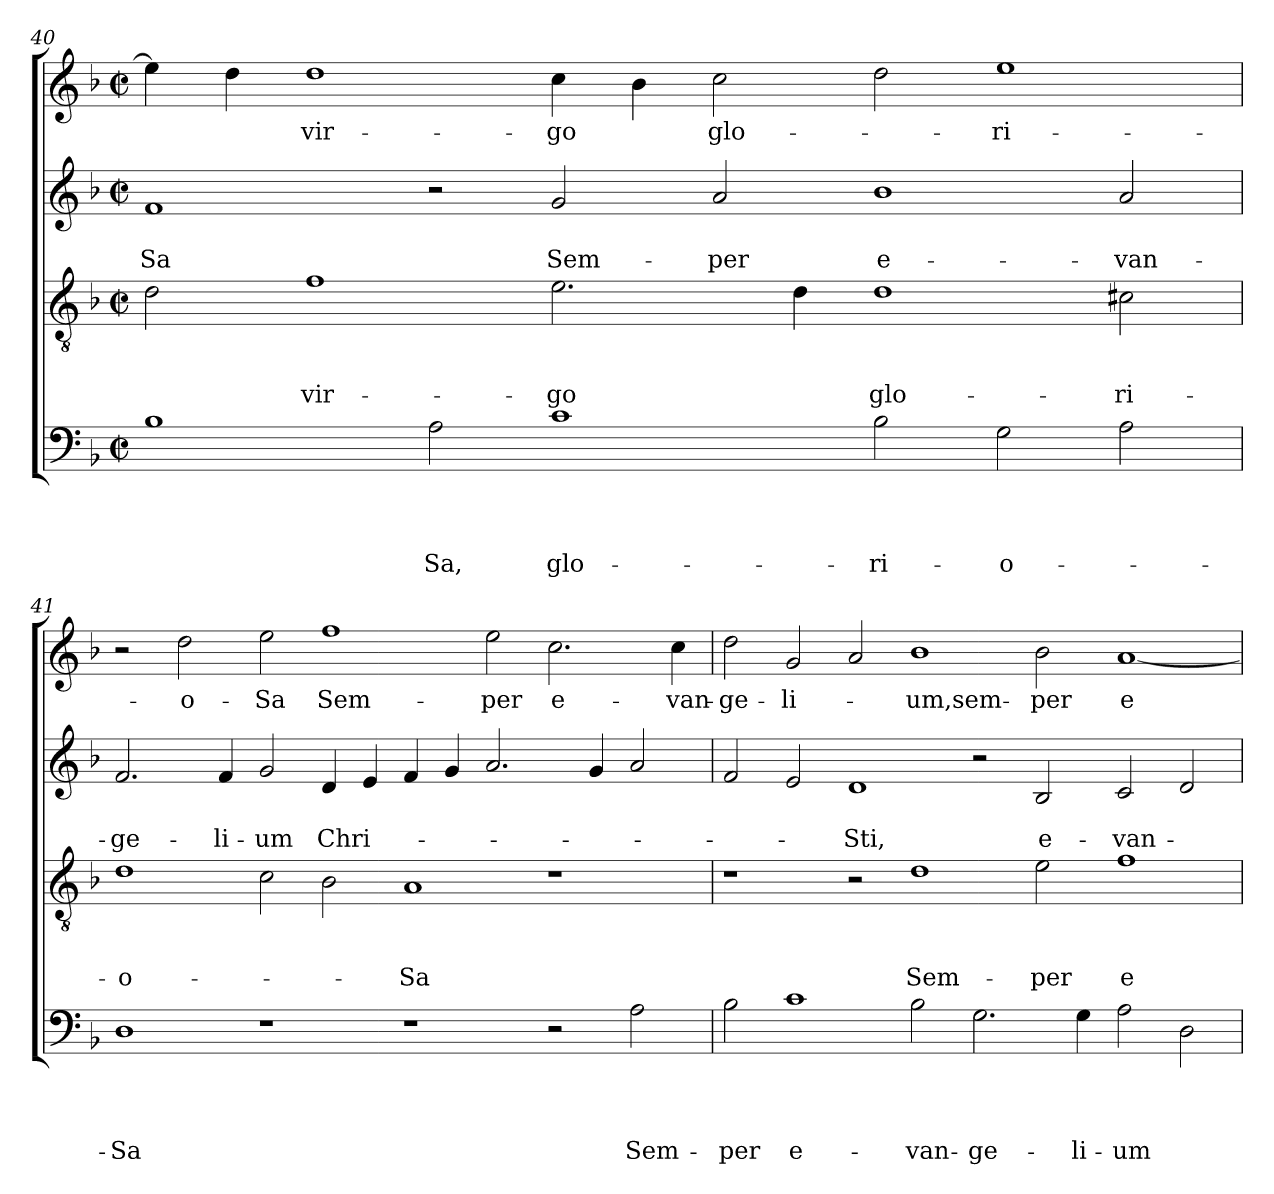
**kern	**text	**text	**text	**text	**kern	**text	**text	**text	**kern	**text	**text	**kern	**text
*part4	*part4	*part4	*part4	*part4	*part3	*part3	*part3	*part3	*part2	*part2	*part2	*part1	*part1
*staff4	*staff4	*staff4	*staff4	*staff4	*staff3	*staff3	*staff3	*staff3	*staff2	*staff2	*staff2	*staff1	*staff1
*clefF4	*	*	*	*	*clefGv2	*	*	*	*clefG2	*	*	*clefG2	*
*k[b-]	*	*	*	*	*k[b-]	*	*	*	*k[b-]	*	*	*k[b-]	*
*F:	*	*	*	*	*F:	*	*	*	*F:	*	*	*F:	*
*M2/2	*	*	*	*	*M2/2	*	*	*	*M2/2	*	*	*M2/2	*
*met(c|)	*	*	*	*	*met(c|)	*	*	*	*met(c|)	*	*	*met(c|)	*
=40	=40	=40	=40	=40	=40	=40	=40	=40	=40	=40	=40	=40	=40
!	!	!	!	!	!	!	!	!	!	!	!LO:LY:b	!	!
1B-	.	.	.	.	2d\	.	.	.	1f	.	-Sa	4ee\]	.
.	.	.	.	.	.	.	.	.	.	.	.	4dd\	.
!	!	!	!	!	!	!	!	!LO:LY:b	!	!	!	!	!LO:LY:b
.	.	.	.	.	1f	.	.	vir-	.	.	.	1dd	vir-
!	!	!	!	!LO:LY:b	!	!	!	!	!	!	!	!	!
2A\	.	.	.	-Sa,	.	.	.	.	2r	.	.	.	.
!	!	!	!	!LO:LY:b	!	!	!	!LO:LY:b	!	!	!LO:LY:b	!	!LO:LY:b
1c	.	.	.	glo-	2.e\	.	.	-go	2g/	.	Sem-	4cc\	-go
.	.	.	.	.	.	.	.	.	.	.	.	4b-\	.
!	!	!	!	!	!	!	!	!	!	!	!LO:LY:b	!	!LO:LY:b
.	.	.	.	.	.	.	.	.	2a/	.	-per	2cc\	glo-
.	.	.	.	.	4d\	.	.	.	.	.	.	.	.
!	!	!	!	!LO:LY:b	!	!	!	!LO:LY:b	!	!	!LO:LY:b	!	!
2B-\	.	.	.	-ri-	1d	.	.	glo-	1b-	.	e-	2dd\	.
!	!	!	!	!LO:LY:b	!	!	!	!	!	!	!	!	!LO:LY:b
2G\	.	.	.	-o-	.	.	.	.	.	.	.	1ee	-ri-
!	!	!	!	!	!	!	!	!LO:LY:b	!	!	!LO:LY:b	!	!
2A\	.	.	.	.	2c#\	.	.	-ri-	2a/	.	-van-	.	.
=41	=41	=41	=41	=41	=41	=41	=41	=41	=41	=41	=41	=41	=41
!	!	!	!	!LO:LY:b	!	!	!	!LO:LY:b	!	!	!LO:LY:b	!	!
1D	.	.	.	-Sa	1d	.	.	-o-	2.f/	.	-ge-	2r	.
!	!	!	!	!	!	!	!	!	!	!	!	!	!LO:LY:b
.	.	.	.	.	.	.	.	.	.	.	.	2dd\	-o-
!	!	!	!	!	!	!	!	!	!	!	!LO:LY:b	!	!
.	.	.	.	.	.	.	.	.	4f/	.	-li-	.	.
!	!	!	!	!	!	!	!	!	!	!	!LO:LY:b	!	!LO:LY:b
1r	.	.	.	.	2c\	.	.	.	2g/	.	-um	2ee\	-Sa
!	!	!	!	!	!	!	!	!	!	!	!LO:LY:b	!	!LO:LY:b
.	.	.	.	.	2B-\	.	.	.	4d/	.	Chri-	1ff	Sem-
.	.	.	.	.	.	.	.	.	4e/	.	.	.	.
!	!	!	!	!	!	!	!	!LO:LY:b	!	!	!	!	!
1r	.	.	.	.	1A	.	.	-Sa	4f/	.	.	.	.
.	.	.	.	.	.	.	.	.	4g/	.	.	.	.
!	!	!	!	!	!	!	!	!	!	!	!	!	!LO:LY:b
.	.	.	.	.	.	.	.	.	2.a/	.	.	2ee\	-per
!	!	!	!	!	!	!	!	!	!	!	!	!	!LO:LY:b:rj
2r	.	.	.	.	1r	.	.	.	.	.	.	2.cc\	e-
.	.	.	.	.	.	.	.	.	4g/	.	.	.	.
!	!	!	!	!LO:LY:b	!	!	!	!	!	!	!	!	!
2A\	.	.	.	Sem-	.	.	.	.	2a/	.	.	.	.
!	!	!	!	!	!	!	!	!	!	!	!	!	!LO:LY:b
.	.	.	.	.	.	.	.	.	.	.	.	4cc\	-van-
!!LO:LB:g=z
=42	=42	=42	=42	=42	=42	=42	=42	=42	=42	=42	=42	=42	=42
!	!	!	!	!LO:LY:b	!	!	!	!	!	!	!	!	!LO:LY:b
2B-\	.	.	.	-per	1r	.	.	.	2f/	.	.	2dd\	-ge-
!	!	!	!	!LO:LY:b	!	!	!	!	!	!	!	!	!LO:LY:b
1c	.	.	.	e-	.	.	.	.	2e/	.	.	2g/	-li-
!	!	!	!	!	!	!	!	!	!	!	!LO:LY:b	!	!
.	.	.	.	.	2r	.	.	.	1d	.	-Sti,	2a/	.
!	!	!	!	!LO:LY:b	!	!	!	!LO:LY:b	!	!	!	!	!LO:LY:b
2B-\	.	.	.	-van-	1d	.	.	Sem-	.	.	.	1b-	-um,sem-
!	!	!	!	!LO:LY:b:rj	!	!	!	!	!	!	!	!	!
2.G\	.	.	.	-ge-	.	.	.	.	2r	.	.	.	.
!	!	!	!	!	!	!	!	!LO:LY:b	!	!	!LO:LY:b	!	!LO:LY:b
.	.	.	.	.	2e\	.	.	-per	2B-/	.	e-	2b-\	-per
!	!	!	!	!LO:LY:b	!	!	!	!	!	!	!	!	!
4G\	.	.	.	-li-	.	.	.	.	.	.	.	.	.
!	!	!	!	!LO:LY:b	!	!	!	!LO:LY:b	!	!	!LO:LY:b	!	!LO:LY:b
2A\	.	.	.	-um	1f	.	.	e-	2c/	.	-van-	[<1a	e-
2D\	.	.	.	.	.	.	.	.	2d/	.	.	.	.
=	=	=	=	=	=	=	=	=	=	=	=	=	=
*-	*-	*-	*-	*-	*-	*-	*-	*-	*-	*-	*-	*-	*-
